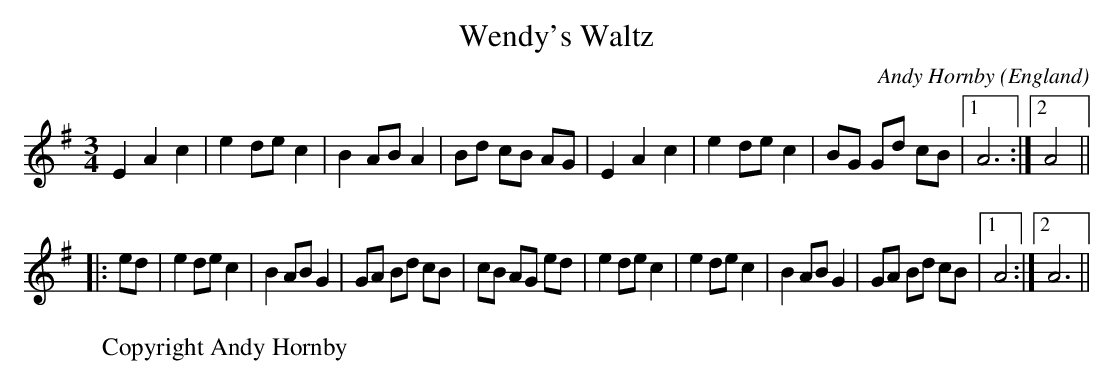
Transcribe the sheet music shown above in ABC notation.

X:1
T:Wendy's Waltz
O:England
M:3/4
C:Andy Hornby
K:ADor
E2 A2 c2|e2 de c2|B2 AB A2|Bd cB AG| \
E2 A2 c2|e2 de c2|BG Gd cB|1 A6 :|2 A4||
|:ed|\
e2 de c2|B2 AB G2|GA Bd cB|cB AG ed|\
e2 de c2|e2 de c2|B2 AB G2|GA Bd cB|1A4 :|2 A6||
W:Copyright Andy Hornby
